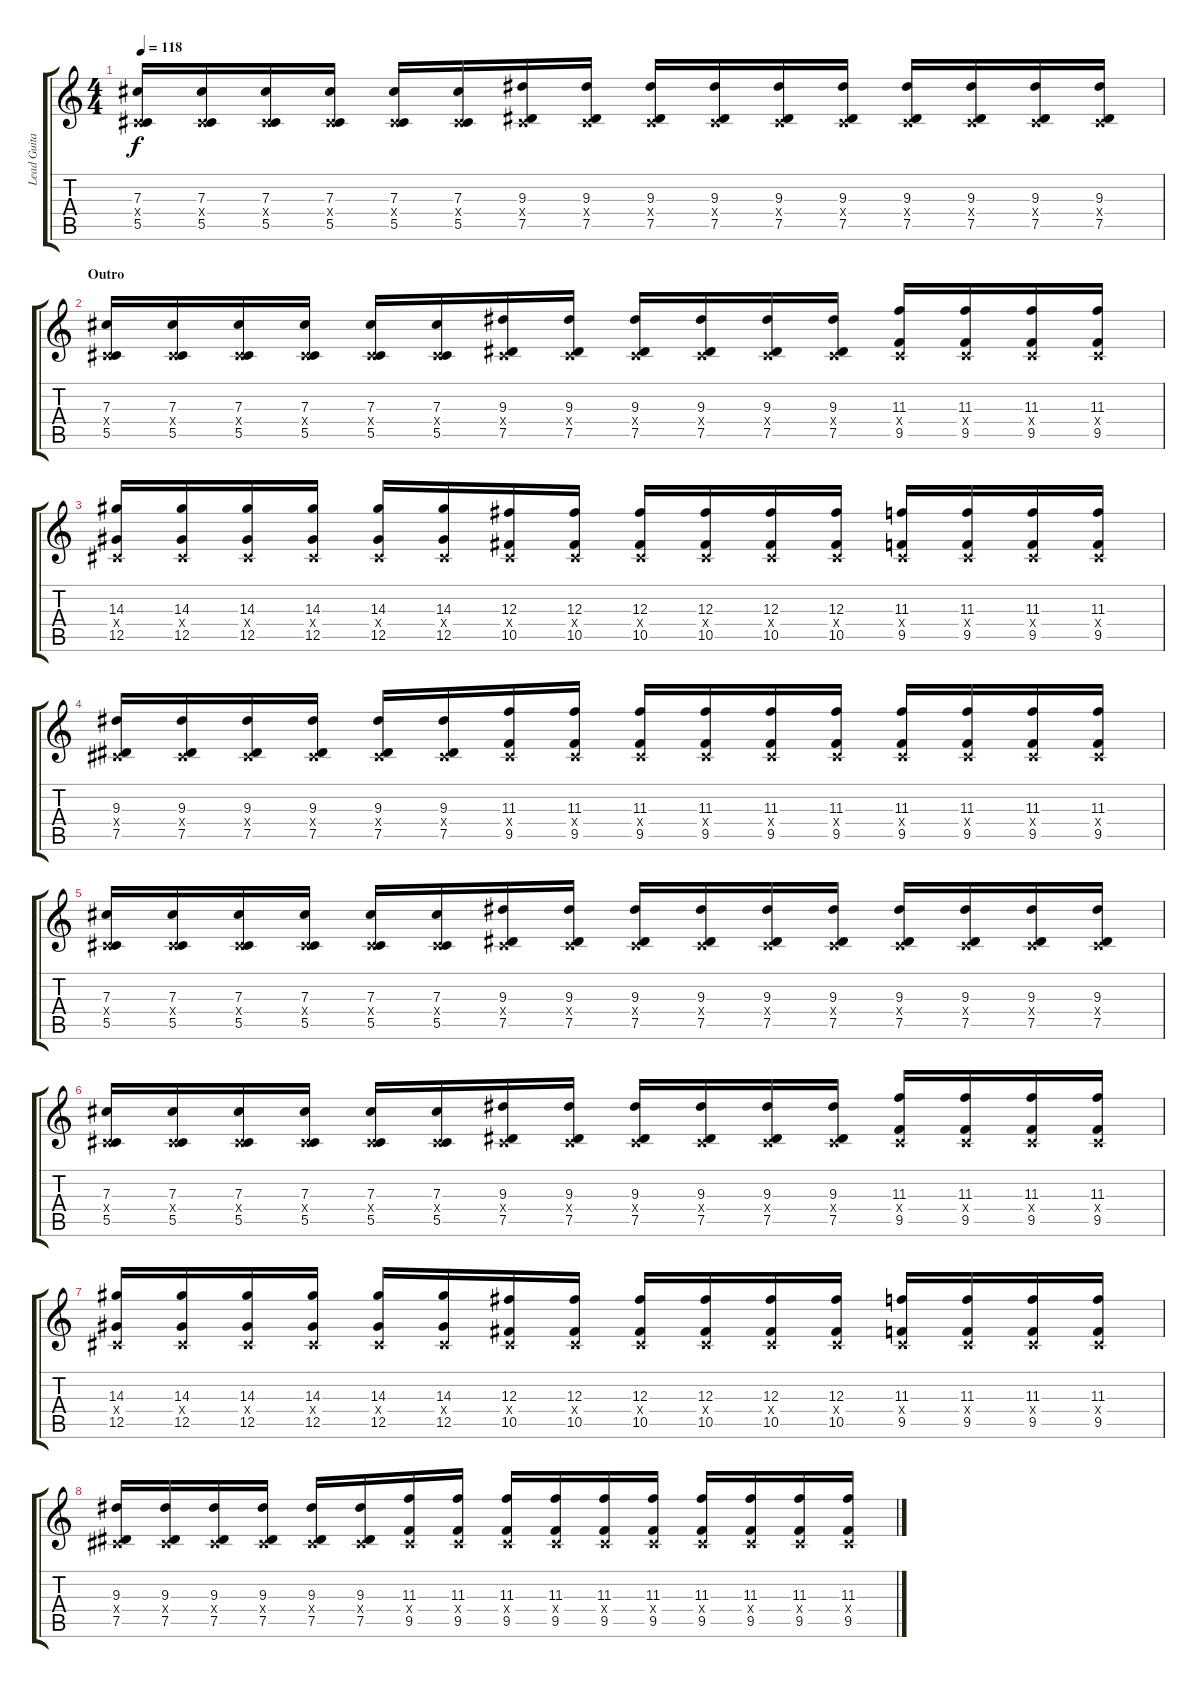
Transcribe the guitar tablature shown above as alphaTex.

\track ("Lead Guitar" "Lead Guita") {instrument distortionguitar}
\staff {score tabs}
\tuning (Eb4 Bb3 Gb3 Db3 Ab2 Db2) {hide}
\ts (4 4)
\tempo 118
\clef g2
\ks c
(7.3 0.4{x} 5.5).16{dy f} (7.3 0.4{x} 5.5).16 (7.3 0.4{x} 5.5).16 (7.3 0.4{x} 5.5).16 (7.3 0.4{x} 5.5).16 (7.3 0.4{x} 5.5).16 (9.3 0.4{x} 7.5).16 (9.3 0.4{x} 7.5).16 (9.3 0.4{x} 7.5).16 (9.3 0.4{x} 7.5).16 (9.3 0.4{x} 7.5).16 (9.3 0.4{x} 7.5).16 (9.3 0.4{x} 7.5).16 (9.3 0.4{x} 7.5).16 (9.3 0.4{x} 7.5).16 (9.3 0.4{x} 7.5).16 |
\section ("" "Outro")
(7.3 0.4{x} 5.5).16 (7.3 0.4{x} 5.5).16 (7.3 0.4{x} 5.5).16 (7.3 0.4{x} 5.5).16 (7.3 0.4{x} 5.5).16 (7.3 0.4{x} 5.5).16 (9.3 0.4{x} 7.5).16 (9.3 0.4{x} 7.5).16 (9.3 0.4{x} 7.5).16 (9.3 0.4{x} 7.5).16 (9.3 0.4{x} 7.5).16 (9.3 0.4{x} 7.5).16 (11.3 0.4{x} 9.5).16 (11.3 0.4{x} 9.5).16 (11.3 0.4{x} 9.5).16 (11.3 0.4{x} 9.5).16 |
(14.3 0.4{x} 12.5).16 (14.3 0.4{x} 12.5).16 (14.3 0.4{x} 12.5).16 (14.3 0.4{x} 12.5).16 (14.3 0.4{x} 12.5).16 (14.3 0.4{x} 12.5).16 (12.3 0.4{x} 10.5).16 (12.3 0.4{x} 10.5).16 (12.3 0.4{x} 10.5).16 (12.3 0.4{x} 10.5).16 (12.3 0.4{x} 10.5).16 (12.3 0.4{x} 10.5).16 (11.3 0.4{x} 9.5).16 (11.3 0.4{x} 9.5).16 (11.3 0.4{x} 9.5).16 (11.3 0.4{x} 9.5).16 |
(9.3 0.4{x} 7.5).16 (9.3 0.4{x} 7.5).16 (9.3 0.4{x} 7.5).16 (9.3 0.4{x} 7.5).16 (9.3 0.4{x} 7.5).16 (9.3 0.4{x} 7.5).16 (11.3 0.4{x} 9.5).16 (11.3 0.4{x} 9.5).16 (11.3 0.4{x} 9.5).16 (11.3 0.4{x} 9.5).16 (11.3 0.4{x} 9.5).16 (11.3 0.4{x} 9.5).16 (11.3 0.4{x} 9.5).16 (11.3 0.4{x} 9.5).16 (11.3 0.4{x} 9.5).16 (11.3 0.4{x} 9.5).16 |
(7.3 0.4{x} 5.5).16 (7.3 0.4{x} 5.5).16 (7.3 0.4{x} 5.5).16 (7.3 0.4{x} 5.5).16 (7.3 0.4{x} 5.5).16 (7.3 0.4{x} 5.5).16 (9.3 0.4{x} 7.5).16 (9.3 0.4{x} 7.5).16 (9.3 0.4{x} 7.5).16 (9.3 0.4{x} 7.5).16 (9.3 0.4{x} 7.5).16 (9.3 0.4{x} 7.5).16 (9.3 0.4{x} 7.5).16 (9.3 0.4{x} 7.5).16 (9.3 0.4{x} 7.5).16 (9.3 0.4{x} 7.5).16 |
(7.3 0.4{x} 5.5).16 (7.3 0.4{x} 5.5).16 (7.3 0.4{x} 5.5).16 (7.3 0.4{x} 5.5).16 (7.3 0.4{x} 5.5).16 (7.3 0.4{x} 5.5).16 (9.3 0.4{x} 7.5).16 (9.3 0.4{x} 7.5).16 (9.3 0.4{x} 7.5).16 (9.3 0.4{x} 7.5).16 (9.3 0.4{x} 7.5).16 (9.3 0.4{x} 7.5).16 (11.3 0.4{x} 9.5).16 (11.3 0.4{x} 9.5).16 (11.3 0.4{x} 9.5).16 (11.3 0.4{x} 9.5).16 |
(14.3 0.4{x} 12.5).16 (14.3 0.4{x} 12.5).16 (14.3 0.4{x} 12.5).16 (14.3 0.4{x} 12.5).16 (14.3 0.4{x} 12.5).16 (14.3 0.4{x} 12.5).16 (12.3 0.4{x} 10.5).16 (12.3 0.4{x} 10.5).16 (12.3 0.4{x} 10.5).16 (12.3 0.4{x} 10.5).16 (12.3 0.4{x} 10.5).16 (12.3 0.4{x} 10.5).16 (11.3 0.4{x} 9.5).16 (11.3 0.4{x} 9.5).16 (11.3 0.4{x} 9.5).16 (11.3 0.4{x} 9.5).16 |
(9.3 0.4{x} 7.5).16 (9.3 0.4{x} 7.5).16 (9.3 0.4{x} 7.5).16 (9.3 0.4{x} 7.5).16 (9.3 0.4{x} 7.5).16 (9.3 0.4{x} 7.5).16 (11.3 0.4{x} 9.5).16 (11.3 0.4{x} 9.5).16 (11.3 0.4{x} 9.5).16 (11.3 0.4{x} 9.5).16 (11.3 0.4{x} 9.5).16 (11.3 0.4{x} 9.5).16 (11.3 0.4{x} 9.5).16 (11.3 0.4{x} 9.5).16 (11.3 0.4{x} 9.5).16 (11.3 0.4{x} 9.5).16
